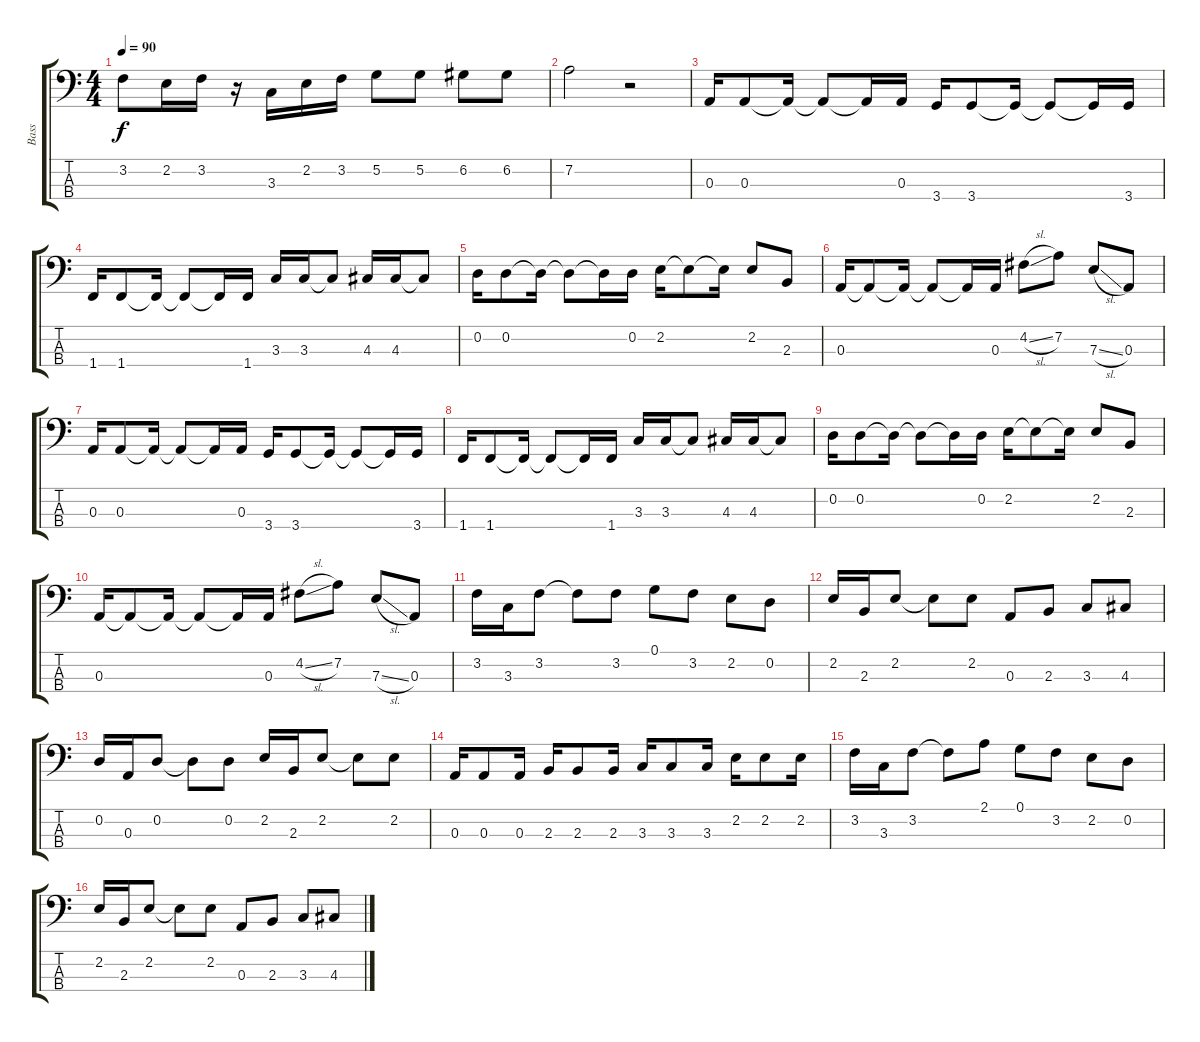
\track ("Bass" "Bass") {instrument electricbassfinger}
\staff {score tabs}
\tuning (G2 D2 A1 E1) {hide}
\ts (4 4)
\tempo 90
\clef f4
\ks c
3.2.8{dy f} 2.2.16 3.2.16 r.16 3.3.16 2.2.16 3.2.16 5.2.8 5.2.8 6.2.8 6.2.8 |
\ks aminor
7.2.2 r.2 |
0.3.16 0.3.8 0.3{t}.16 0.3{t}.8 0.3{t}.16 0.3.16 3.4.16 3.4.8 3.4{t}.16 3.4{t}.8 3.4{t}.16 3.4.16 |
1.4.16 1.4.8 1.4{t}.16 1.4{t}.8 1.4{t}.16 1.4.16 3.3.16 3.3.16 3.3{t}.8 4.3.16 4.3.16 4.3{t}.8 |
0.2.16 0.2.8 0.2{t}.16 0.2{t}.8 0.2{t}.16 0.2.16 2.2.16 2.2{t}.8 2.2{t}.16 2.2.8 2.3.8 |
0.3.16 0.3{t}.8 0.3{t}.16 0.3{t}.8 0.3{t}.16 0.3.16 4.2{sl}.8 7.2.8 7.3{sl}.8 0.3.8 |
0.3.16 0.3.8 0.3{t}.16 0.3{t}.8 0.3{t}.16 0.3.16 3.4.16 3.4.8 3.4{t}.16 3.4{t}.8 3.4{t}.16 3.4.16 |
1.4.16 1.4.8 1.4{t}.16 1.4{t}.8 1.4{t}.16 1.4.16 3.3.16 3.3.16 3.3{t}.8 4.3.16 4.3.16 4.3{t}.8 |
0.2.16 0.2.8 0.2{t}.16 0.2{t}.8 0.2{t}.16 0.2.16 2.2.16 2.2{t}.8 2.2{t}.16 2.2.8 2.3.8 |
0.3.16 0.3{t}.8 0.3{t}.16 0.3{t}.8 0.3{t}.16 0.3.16 4.2{sl}.8 7.2.8 7.3{sl}.8 0.3.8 |
3.2.16 3.3.16 3.2.8 3.2{t}.8 3.2.8 0.1.8 3.2.8 2.2.8 0.2.8 |
2.2.16 2.3.16 2.2.8 2.2{t}.8 2.2.8 0.3.8 2.3.8 3.3.8 4.3.8 |
0.2.16 0.3.16 0.2.8 0.2{t}.8 0.2.8 2.2.16 2.3.16 2.2.8 2.2{t}.8 2.2.8 |
0.3.16 0.3.8 0.3.16 2.3.16 2.3.8 2.3.16 3.3.16 3.3.8 3.3.16 2.2.16 2.2.8 2.2.16 |
3.2.16 3.3.16 3.2.8 3.2{t}.8 2.1.8 0.1.8 3.2.8 2.2.8 0.2.8 |
2.2.16 2.3.16 2.2.8 2.2{t}.8 2.2.8 0.3.8 2.3.8 3.3.8 4.3.8
